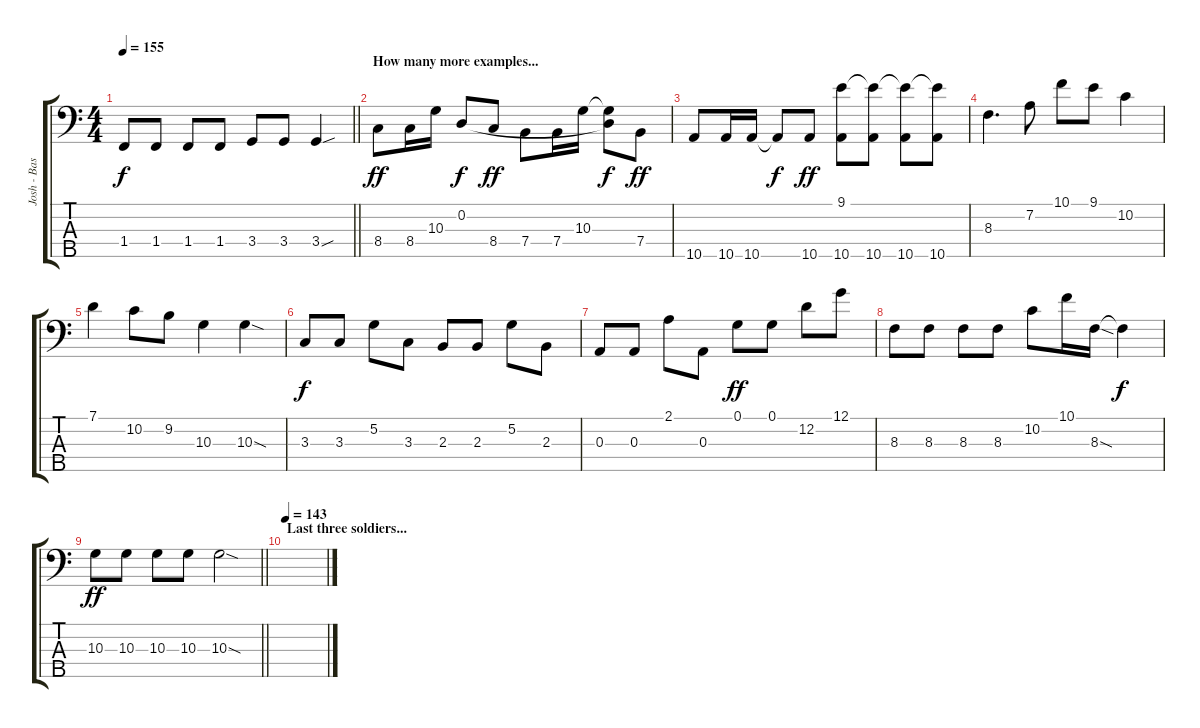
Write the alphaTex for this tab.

\track ("Josh - Bass" "Josh - Bas") {instrument electricbassfinger}
\staff {score tabs}
\tuning (G2 D2 A1 E1 B0) {hide}
\ts (4 4)
\tempo 155
\clef f4
\barLineRight lightlight
\ks c
1.4.8{dy f} 1.4.8 1.4.8 1.4.8 3.4.8 3.4.8 3.4{sou}.4 |
\section ("" "How many more examples...")
8.4.8{dy ff} 8.4.16 10.3.16 0.2.8{dy f} 8.4.8{dy ff} 7.4.8 7.4.16 10.3.16 (0.2{t} 10.3{t}).8{dy f} 7.4.8{dy ff} |
10.5.8 10.5.16 10.5.16 10.5{t}.8{dy f} 10.5.8{dy ff} (9.1 10.5).8 (9.1{t} 10.5).8 (9.1{t} 10.5).8 (9.1{t} 10.5).8 |
8.3.4{d} 7.2.8 10.1.8 9.1.8 10.2.4 |
7.1.4 10.2.8 9.2.8 10.3.4 10.3{sod}.4 |
3.3.8{dy f} 3.3.8 5.2.8 3.3.8 2.3.8 2.3.8 5.2.8 2.3.8 |
0.3.8 0.3.8 2.1.8 0.3.8 0.1.8{dy ff} 0.1.8 12.2.8 12.1.8 |
8.3.8 8.3.8 8.3.8 8.3.8 10.2.8 10.1.16 8.3{sod}.16 8.3{t}.4{dy f} |
\barLineRight lightlight
10.3.8{dy ff} 10.3.8 10.3.8 10.3.8 10.3{sod}.2 |
\section ("" "Last three soldiers...")
\tempo 143
